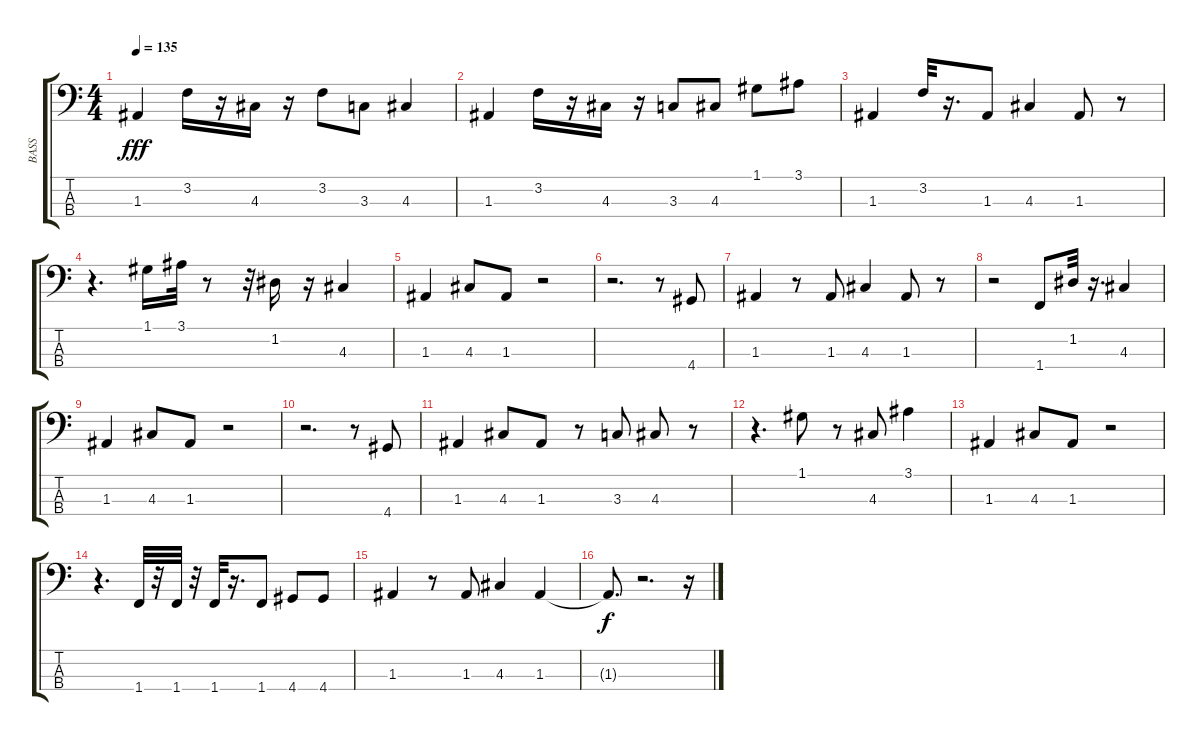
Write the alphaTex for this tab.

\track ("BASS" "BASS") {instrument electricbasspick}
\staff {score tabs}
\tuning (G2 D2 A1 E1) {hide}
\ts (4 4)
\tempo 135
\clef f4
\ks c
1.3.4{dy fff} 3.2.16 r.16 4.3.16 r.16 3.2.8 3.3.8 4.3.4 |
1.3.4 3.2.16 r.16 4.3.16 r.16 3.3.8 4.3.8 1.1.8 3.1.8 |
1.3.4 3.2.32 r.16{d} 1.3.8 4.3.4 1.3.8 r.8 |
r.4{d} 1.1.16 3.1.32 r.8 r.32 1.2.16 r.16 4.3.4 |
1.3.4 4.3.8 1.3.8 r.2 |
r.2{d} r.8 4.4.8 |
1.3.4 r.8 1.3.8 4.3.4 1.3.8 r.8 |
r.2 1.4.8 1.2.32 r.16{d} 4.3.4 |
1.3.4 4.3.8 1.3.8 r.2 |
r.2{d} r.8 4.4.8 |
1.3.4 4.3.8 1.3.8 r.8 3.3.8 4.3.8 r.8 |
r.4{d} 1.1.8 r.8 4.3.8 3.1.4 |
1.3.4 4.3.8 1.3.8 r.2 |
r.4{d} 1.4.32 r.32 1.4.32 r.32 1.4.32 r.16{d} 1.4.8 4.4.8 4.4.8 |
1.3.4 r.8 1.3.8 4.3.4 1.3.4 |
1.3{t}.8{d dy f} r.2{d} r.16
